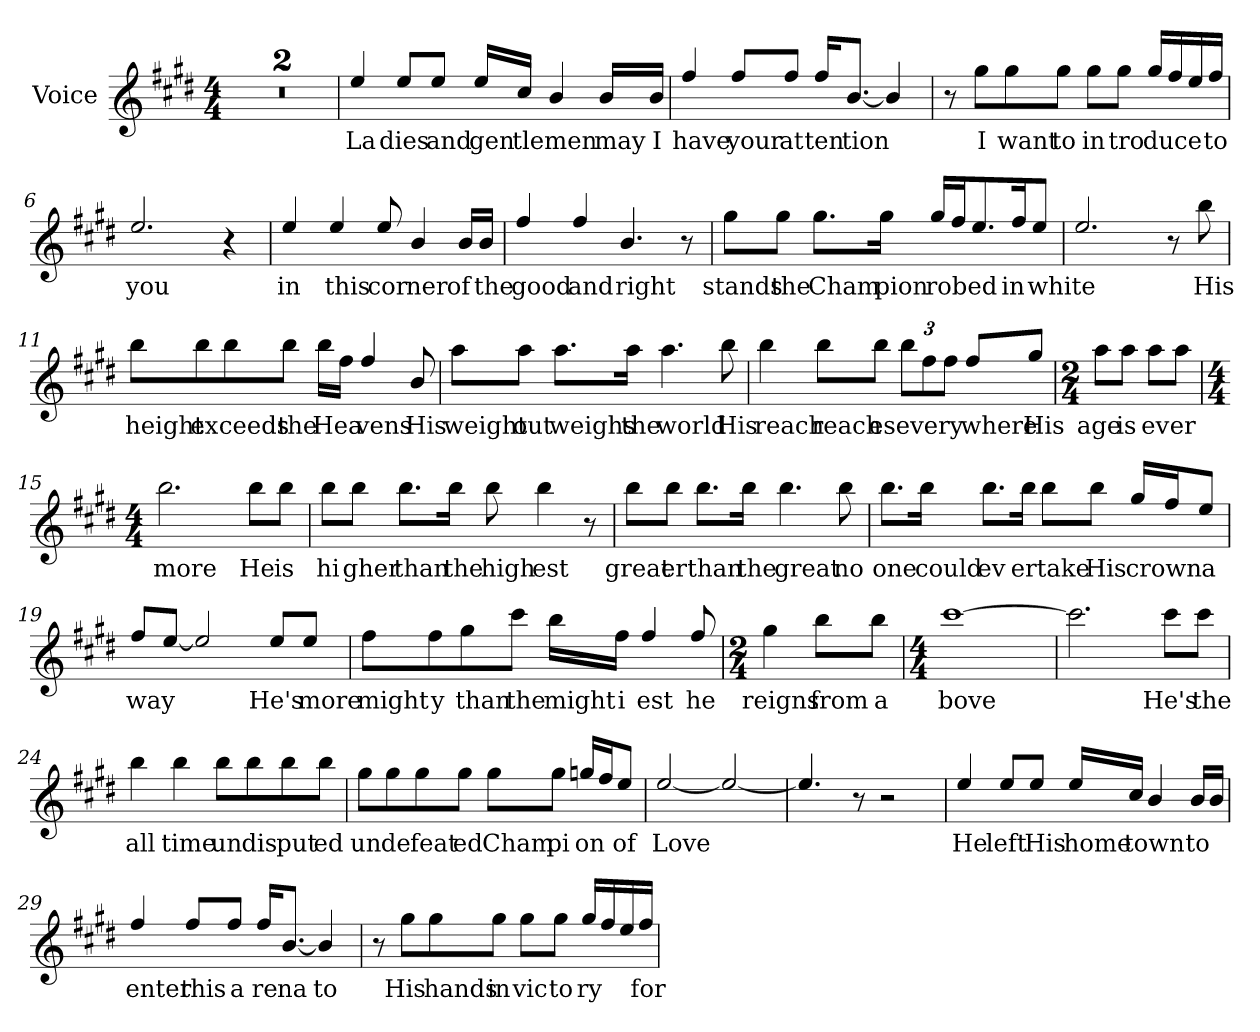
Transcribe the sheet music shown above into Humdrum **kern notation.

**kern	**text
*part1	*part1
*staff1	*staff1
*I"Voice	*
*clefG2	*
*ITrd5c9	*
*k[f#]	*
*G:	*
*M4/4	*
=1	=1
1r	.
=2	=2
1r	.
=3	=3
!	!LO:LY:b
4g/	La
!	!LO:LY:b
8g/L	dies
!	!LO:LY:b
8g/J	and
!	!LO:LY:b
16g/LL	gen
!	!LO:LY:b
16e/JJ	tle
!	!LO:LY:b
4d/	men
!	!LO:LY:b
16d/LL	may
!	!LO:LY:b
16d/JJ	I
=4	=4
!	!LO:LY:b
4a/	have
!	!LO:LY:b
8a/L	your
!	!LO:LY:b
8a/J	at
!	!LO:LY:b
16a/KL	ten
!	!LO:LY:b
[8.d/J	tion
4d/]	.
=5	=5
8r	.
!	!LO:LY:b
8b\L	I
!	!LO:LY:b
8b\	want
!	!LO:LY:b
8b\J	to
!	!LO:LY:b
8b\L	in
!	!LO:LY:b
8b\J	tro
!	!LO:LY:b
16b/LL	duce
16a/	.
16g/	.
!	!LO:LY:b
16a/JJ	to
!!LO:LB:g=z
=6	=6
!	!LO:LY:b
2.g/	you
4r	.
=7	=7
!	!LO:LY:b
4g/	in
!	!LO:LY:b
4g/	this
!	!LO:LY:b
8g/	cor
!	!LO:LY:b
4d/	ner
!	!LO:LY:b
16d/LL	of
!	!LO:LY:b
16d/JJ	the
=8	=8
!	!LO:LY:b
4a/	good
!	!LO:LY:b
4a/	and
!	!LO:LY:b
4.d/	right
8r	.
=9	=9
!	!LO:LY:b
8b\L	stands
!	!LO:LY:b
8b\J	the
!	!LO:LY:b
8.b\L	Cham
!	!LO:LY:b
16b\Jk	pion
!	!LO:LY:b
16b/LL	robed
16a/J	.
8.g/	.
!	!LO:LY:b
16a/k	in
!	!LO:LY:b
8g/J	white
!!LO:LB:g=z
=10	=10
2.g/	.
8r	.
!	!LO:LY:b
8dd\	His
=11	=11
!	!LO:LY:b
8dd\L	height
!	!LO:LY:b
8dd\	ex
!	!LO:LY:b
8dd\	ceeds
!	!LO:LY:b
8dd\J	the
!	!LO:LY:b
16dd\LL	Hea
16a\JJ	.
!	!LO:LY:b
4a/	vens
!	!LO:LY:b
8d/	His
=12	=12
!	!LO:LY:b
8cc\L	weight
!	!LO:LY:b
8cc\J	out
!	!LO:LY:b
8.cc\L	weighs
!	!LO:LY:b
16cc\Jk	the
!	!LO:LY:b
4.cc\	world
!	!LO:LY:b
8dd\	His
=13	=13
!	!LO:LY:b
4dd\	reach
!	!LO:LY:b
8dd\L	reach
!	!LO:LY:b
8dd\J	es
!	!LO:LY:b
12dd\L	ev
12a\	.
!	!LO:LY:b
12a\J	ery
!	!LO:LY:b
8a/L	where
!	!LO:LY:b
8b/J	His
!!LO:LB:g=z
=14	=14
*M2/4	*
!	!LO:LY:b
8cc\L	age
!	!LO:LY:b
8cc\J	is
!	!LO:LY:b
8cc\L	ev
!	!LO:LY:b
8cc\J	er
=15	=15
*M4/4	*
!	!LO:LY:b
2.dd\	more
!	!LO:LY:b
8dd\L	He
!	!LO:LY:b
8dd\J	is
=16	=16
!	!LO:LY:b
8dd\L	hi
!	!LO:LY:b
8dd\J	gher
!	!LO:LY:b
8.dd\L	than
!	!LO:LY:b
16dd\Jk	the
!	!LO:LY:b
8dd\	high
!	!LO:LY:b
4dd\	est
8r	.
=17	=17
!	!LO:LY:b
8dd\L	great
!	!LO:LY:b
8dd\J	er
!	!LO:LY:b
8.dd\L	than
!	!LO:LY:b
16dd\Jk	the
!	!LO:LY:b
4.dd\	great
!	!LO:LY:b
8dd\	no
!!LO:LB:g=z
=18	=18
!	!LO:LY:b
8.dd\L	one
!	!LO:LY:b
16dd\Jk	could
!	!LO:LY:b
8.dd\L	ev
!	!LO:LY:b
16dd\Jk	er
!	!LO:LY:b
8dd\L	take
!	!LO:LY:b
8dd\J	His
!	!LO:LY:b
16b/LL	crown
16a/J	.
!	!LO:LY:b
8g/J	a
=19	=19
!	!LO:LY:b
8a/L	way
[8g/J	.
2g/]	.
!	!LO:LY:b
8g/L	He's
!	!LO:LY:b
8g/J	more
=20	=20
!	!LO:LY:b
8a\L	might
!	!LO:LY:b
8a\	y
!	!LO:LY:b
8b\	than
!	!LO:LY:b
8ee\J	the
!	!LO:LY:b
16dd\LL	might
!	!LO:LY:b
16a\JJ	i
!	!LO:LY:b
4a/	est
!	!LO:LY:b
8a/	he
=21	=21
*M2/4	*
!	!LO:LY:b
4b\	reigns
!	!LO:LY:b
8dd\L	from
!	!LO:LY:b
8dd\J	a
!!LO:LB:g=z
=22	=22
*M4/4	*
!	!LO:LY:b
[1ee	bove
=23	=23
2.ee\]	.
!	!LO:LY:b
8ee\L	He's
!	!LO:LY:b
8ee\J	the
=24	=24
!	!LO:LY:b
4dd\	all
!	!LO:LY:b
4dd\	time
!	!LO:LY:b
8dd\L	un
!	!LO:LY:b
8dd\	dis
!	!LO:LY:b
8dd\	put
!	!LO:LY:b
8dd\J	ed
=25	=25
!	!LO:LY:b
8b\L	un
!	!LO:LY:b
8b\	de
!	!LO:LY:b
8b\	feat
!	!LO:LY:b
8b\J	ed
!	!LO:LY:b
8b\L	Cham
!	!LO:LY:b
8b\J	pi
!	!LO:LY:b
16b-X/LL	on
16a/J	.
!	!LO:LY:b
8g/J	of
!!LO:LB:g=z
=26	=26
!	!LO:LY:b
[2g/	Love
2g/_	.
=27	=27
4.g/]	.
8r	.
2r	.
=28	=28
!	!LO:LY:b
4g/	He
!	!LO:LY:b
8g/L	left
!	!LO:LY:b
8g/J	His
!	!LO:LY:b
16g/LL	home
!	!LO:LY:b
16e/JJ	town
4d/	.
!	!LO:LY:b
16d/LL	to
16d/JJ	.
=29	=29
!	!LO:LY:b
4a/	enter
!	!LO:LY:b
8a/L	this
!	!LO:LY:b
8a/J	a
!	!LO:LY:b
16a/KL	re
!	!LO:LY:b
[8.d/J	na
!	!LO:LY:b
4d/]	to
!!LO:LB:g=z
=30	=30
!	!LO:LY:b
8r	raise
!	!LO:LY:b
8b\L	His
!	!LO:LY:b
8b\	hands
!	!LO:LY:b
8b\J	in
!	!LO:LY:b
8b\L	vic
!	!LO:LY:b
8b\J	to
!	!LO:LY:b
16b/LL	ry
16a/	.
16g/	.
!	!LO:LY:b
16a/JJ	for
=	=
*-	*-
